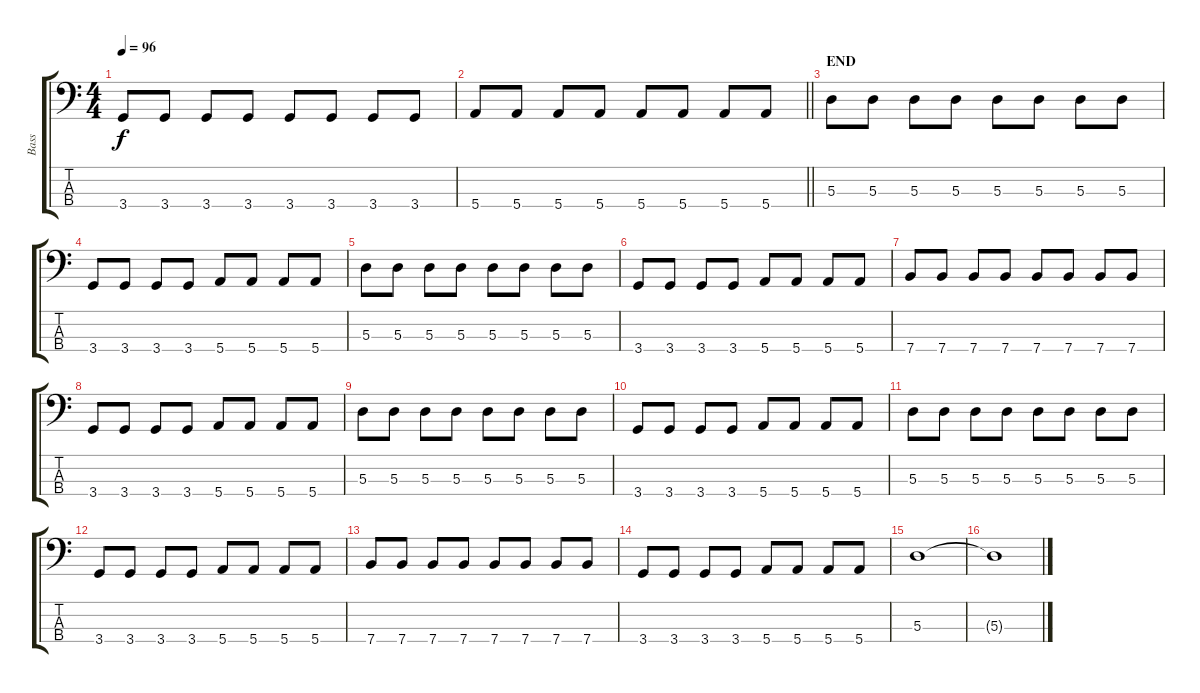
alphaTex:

\track ("Bass" "Bass") {instrument electricbassfinger}
\staff {score tabs}
\tuning (G2 D2 A1 E1) {hide}
\ts (4 4)
\tempo 96
\clef f4
\ks c
3.4.8{dy f} 3.4.8 3.4.8 3.4.8 3.4.8 3.4.8 3.4.8 3.4.8 |
\barLineRight lightlight
5.4.8 5.4.8 5.4.8 5.4.8 5.4.8 5.4.8 5.4.8 5.4.8 |
\section ("" "END")
5.3.8 5.3.8 5.3.8 5.3.8 5.3.8 5.3.8 5.3.8 5.3.8 |
3.4.8 3.4.8 3.4.8 3.4.8 5.4.8 5.4.8 5.4.8 5.4.8 |
5.3.8 5.3.8 5.3.8 5.3.8 5.3.8 5.3.8 5.3.8 5.3.8 |
3.4.8 3.4.8 3.4.8 3.4.8 5.4.8 5.4.8 5.4.8 5.4.8 |
7.4.8 7.4.8 7.4.8 7.4.8 7.4.8 7.4.8 7.4.8 7.4.8 |
3.4.8 3.4.8 3.4.8 3.4.8 5.4.8 5.4.8 5.4.8 5.4.8 |
5.3.8 5.3.8 5.3.8 5.3.8 5.3.8 5.3.8 5.3.8 5.3.8 |
3.4.8 3.4.8 3.4.8 3.4.8 5.4.8 5.4.8 5.4.8 5.4.8 |
5.3.8 5.3.8 5.3.8 5.3.8 5.3.8 5.3.8 5.3.8 5.3.8 |
3.4.8 3.4.8 3.4.8 3.4.8 5.4.8 5.4.8 5.4.8 5.4.8 |
7.4.8 7.4.8 7.4.8 7.4.8 7.4.8 7.4.8 7.4.8 7.4.8 |
3.4.8 3.4.8 3.4.8 3.4.8 5.4.8 5.4.8 5.4.8 5.4.8 |
5.3.1 |
5.3{t}.1
